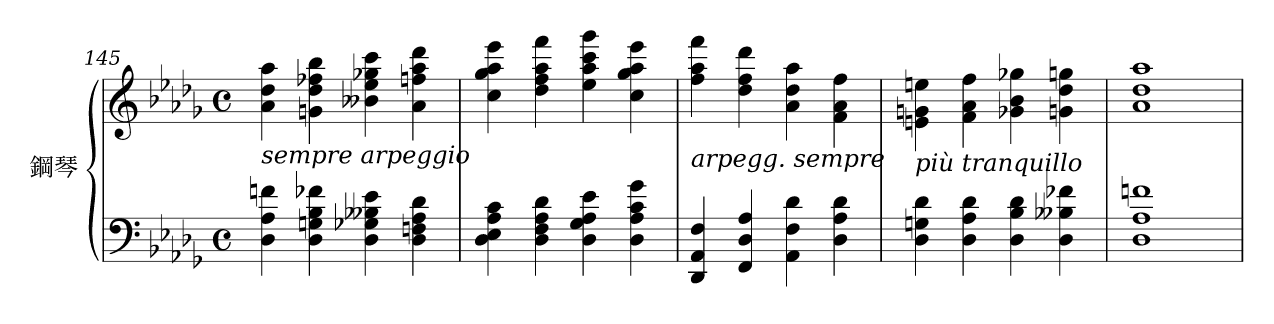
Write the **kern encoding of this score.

**kern	**kern
*part1	*part1
*staff2	*staff1
*I"鋼琴	*
*clefF4	*clefG2
*k[b-e-a-d-g-]	*k[b-e-a-d-g-]
*M4/4	*M4/4
*met(c)	*met(c)
=145	=145
!	!LO:TX:b:i:t=sempre arpeggio
4D-\ 4A-\ 4fn\	4a-\ 4dd-\ 4aa-\
4D-\ 4Gn\ 4B-\ 4f-X\	4gn\ 4dd-\ 4ff-X\ 4bb-\
4D-\ 4G-X\ 4B--X\ 4e-\	4b--X\ 4ee-\ 4gg-X\ 4ccc\
4D-\ 4Fn\ 4A-\ 4d-\	4a-\ 4ffn\ 4aa-\ 4ddd-\
=146	=146
4D-\ 4E-\ 4A-\ 4c\	4cc\ 4gg-\ 4aa-\ 4eee-\
4D-\ 4F\ 4A-\ 4d-\	4dd-\ 4ff\ 4aa-\ 4fff\
4D-\ 4G-\ 4A-\ 4e-\	4ee-\ 4aa-\ 4ccc\ 4ggg-\
4D-\ 4A-\ 4c\ 4g-\	4cc\ 4gg-\ 4aa-\ 4eee-\
=147	=147
!	!LO:TX:b:i:t=arpegg. sempre
4DD-/ 4AA-/ 4F/	4ff\ 4aa-\ 4fff\
4FF/ 4D-/ 4A-/	4dd-\ 4ff\ 4ddd-\
4AA-\ 4F\ 4d-\	4a-\ 4dd-\ 4aa-\
4D-\ 4A-\ 4d-\	4f\ 4a-\ 4ff\
!!LO:LB:g=z
=148	=148
!	!LO:TX:b:i:t=più tranquillo
4D-\ 4Gn\ 4d-\	4en\ 4gn\ 4een\
4D-\ 4A-\ 4d-\	4f\ 4a-\ 4ff\
4D-\ 4B-\ 4d-\	4g-X\ 4b-\ 4gg-X\
4D-\ 4B--X\ 4f-X\	4gn\ 4dd-\ 4ggn\
=149	=149
1D- 1A- 1fn	1a- 1dd- 1aa-
=	=
*-	*-
